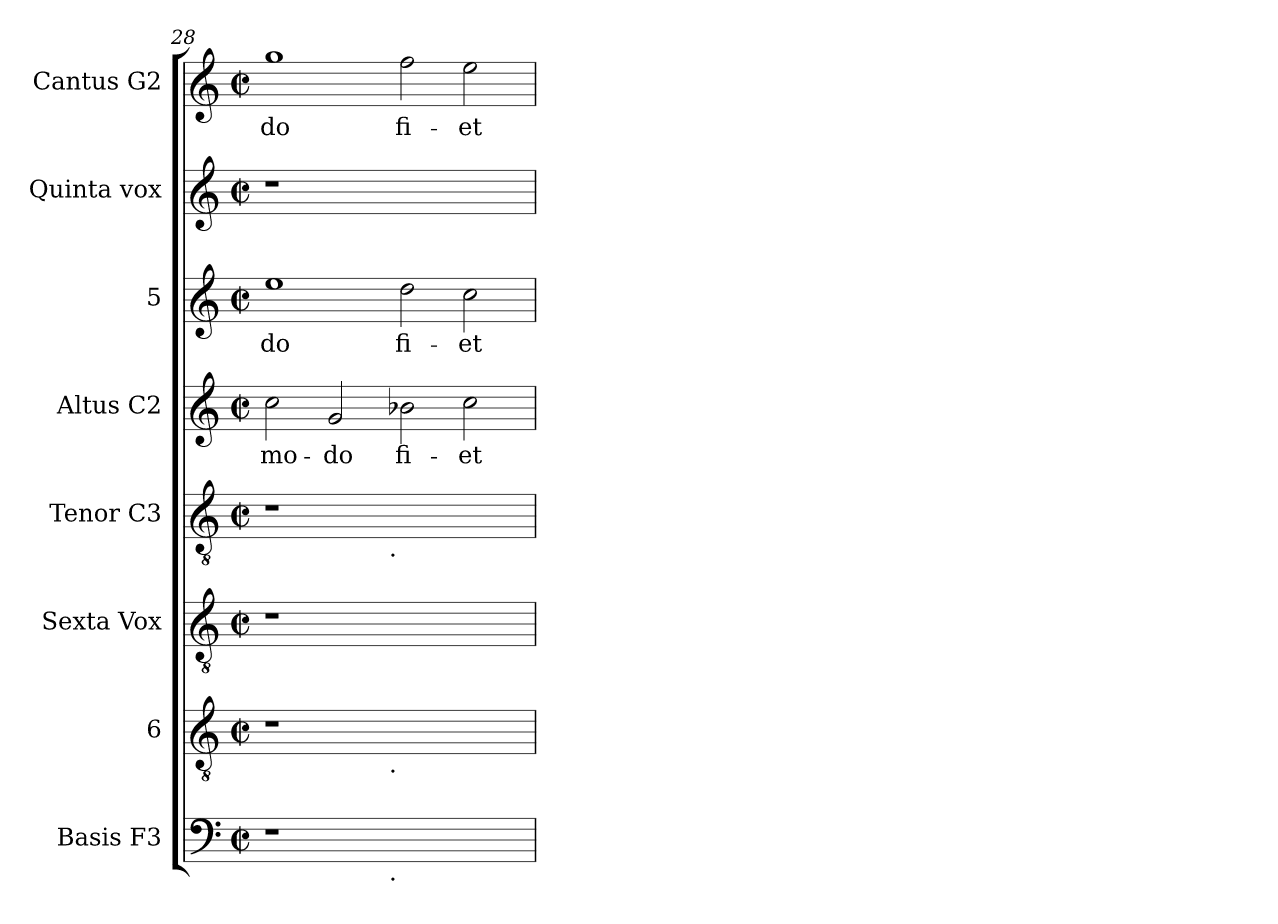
**kern	**kern	**kern	**kern	**kern	**text	**kern	**text	**kern	**kern	**text
*part8	*part7	*part6	*part5	*part4	*part4	*part3	*part3	*part2	*part1	*part1
*staff8	*staff7	*staff6	*staff5	*staff4	*staff4	*staff3	*staff3	*staff2	*staff1	*staff1
*I"Basis  F3	*I"6	*I"Sexta  Vox	*I"Tenor  C3	*I"Altus  C2	*	*I"5	*	*I"Quinta  vox	*I"Cantus  G2	*
*I'B	*	*	*I'T	*I'A	*	*	*	*	*I'C	*
*clefF4	*clefGv2	*clefGv2	*clefGv2	*clefG2	*	*clefG2	*	*clefG2	*clefG2	*
*k[]	*k[]	*k[]	*k[]	*k[]	*	*k[]	*	*k[]	*k[]	*
*C:	*C:	*C:	*C:	*C:	*	*C:	*	*C:	*C:	*
*M2/2	*M2/2	*M2/2	*M2/2	*M2/2	*	*M2/2	*	*M2/2	*M2/2	*
*met(c|)	*met(c|)	*met(c|)	*met(c|)	*met(c|)	*	*met(c|)	*	*met(c|)	*met(c|)	*
=28	=28	=28	=28	=28	=28	=28	=28	=28	=28	=28
!	!	!	!	!	!LO:LY:b:cj	!	!LO:LY:b:cj	!	!	!LO:LY:b:cj
*^	*^	*	*^	*	*	*	*	*	*	*
1r	2ryy	1r	2ryy	1r	1r	2ryy	2cc\	-mo-	1ee	-do	1r	1gg	-do
!	!	!	!	!	!	!	!	!LO:LY:b:cj	!	!	!	!	!
.	4...ryy	.	4...ryy	.	.	4...ryy	2g/	-do	.	.	.	.	.
!	!	!	!	!	!	!LO:TX:b:t=.	!	!	!	!	!	!	!
!	!	!	!LO:TX:b:t=.	!	!	!	!	!	!	!	!	!	!
!	!LO:TX:b:t=.	!	!	!	!	!	!	!	!	!	!	!	!
.	1ryy	.	1ryy	.	.	1ryy	.	.	.	.	.	.	.
!	!	!	!	!	!	!	!	!LO:LY:b:cj	!	!LO:LY:b:cj	!	!	!LO:LY:b:cj
1ryy	.	1ryy	.	1ryy	1ryy	.	2b-X\	fi-	2dd\	fi-	1ryy	2ff\	fi-
!	!	!	!	!	!	!	!	!LO:LY:b:cj	!	!LO:LY:b:cj	!	!	!LO:LY:b:cj
.	.	.	.	.	.	.	2cc\	-et	2cc\	-et	.	2ee\	-et
.	32ryy	.	32ryy	.	.	32ryy	.	.	.	.	.	.	.
*v	*v	*	*	*	*v	*v	*	*	*	*	*	*	*
*	*v	*v	*	*	*	*	*	*	*	*	*
=	=	=	=	=	=	=	=	=	=	=
*-	*-	*-	*-	*-	*-	*-	*-	*-	*-	*-
